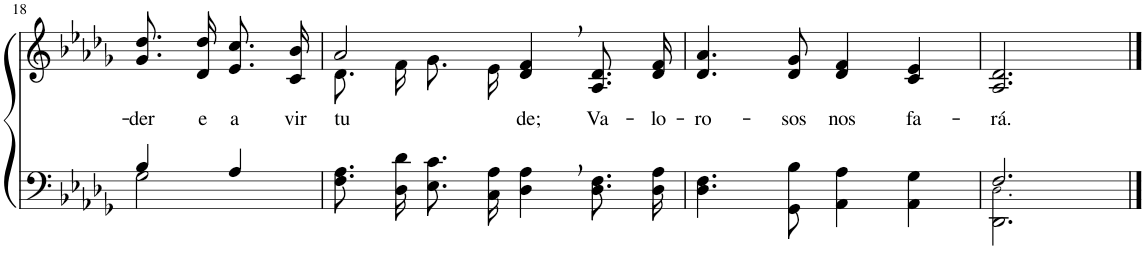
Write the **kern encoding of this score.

**kern	**kern	**text
*part2	*part1	*part1
*staff2	*staff1	*staff1
*I"Parte III e IV	*I"Parte I e II	*
!!LO:PB:g=z
*clefF4	*clefG2	*
*Trd-1c-2	*Trd-1c-2	*
*k[b-e-a-d-g-]	*k[b-e-a-d-g-]	*
*M4/4	*M4/4	*
=18	=18	=18
*^	*	*
!	!	!	!LO:LY:b
4B-/	2G-\	8.g-\ 8.dd-\L	der
!	!	!	!LO:LY:b
.	.	16d-\ 16dd-\Jk	e
!	!	!	!LO:LY:b
4A-/	.	8.e-/ 8.cc/L	a
!	!	!	!LO:LY:b
.	.	16c/ 16b-/Jk	vir-
*v	*v	*	*
=19	=19	=19
*	*^	*
!	!	!	!LO:LY:b
8.F\ 8.A-\L	2a-/	8.d-\L	-tu-
16D-\ 16d-\Jk	.	16f\Jk	.
8.E-\ 8.c\L	.	8.g-\L	.
16C\ 16A-\Jk	.	16e-\Jk	.
!	!	!	!LO:LY:b
4D-\, 4A-\,	4d-/, 4f/,	2ryy	-de;
!	!	!	!LO:LY:b
8.D-\ 8.F\L	8.A-/ 8.d-/L	.	Va-
!	!	!	!LO:LY:b
16D-\ 16A-\Jk	16d-/ 16f/Jk	.	-lo-
*	*v	*v	*
=20	=20	=20
!	!	!LO:LY:b
4.D-\ 4.F\	4.d-/ 4.a-/	-ro-
!	!	!LO:LY:b
8GG-\ 8B-\	8d-/ 8g-/	-sos
!	!	!LO:LY:b
4AA-\ 4A-\	4d-/ 4f/	nos
!	!	!LO:LY:b
4AA-\ 4G-\	4c/ 4e-/	fa-
=21	=21	=21
*^	*	*
!	!	!	!LO:LY:b
2.F/	2.DD-\ 2.D-!\	2.A-/ 2.d-/	-rá.
*v	*v	*	*
==	==	==
*-	*-	*-
